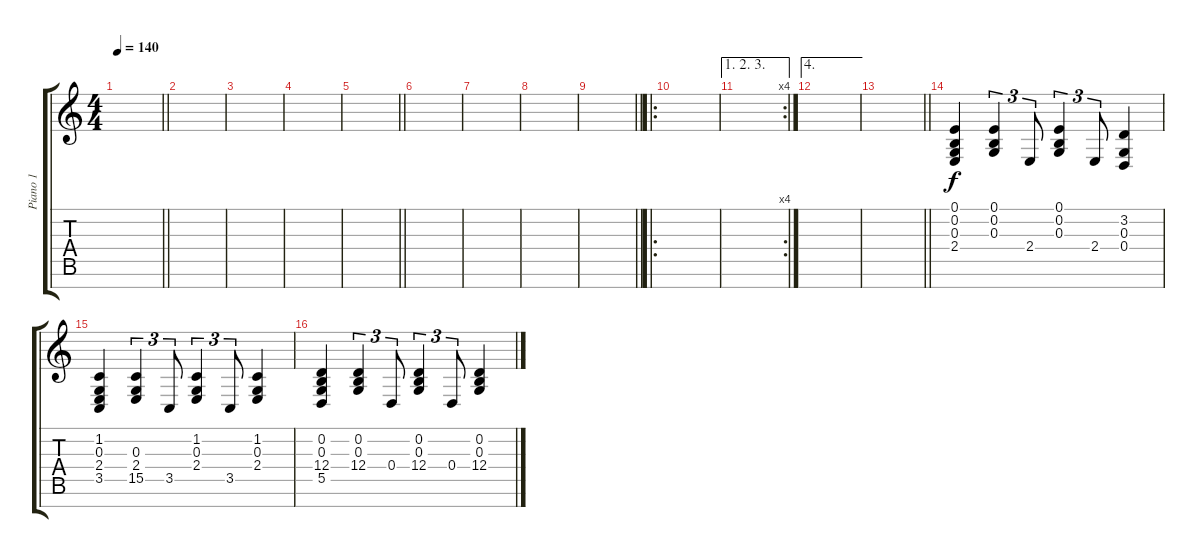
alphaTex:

\track ("Piano 1" "Piano 1") {instrument acousticgrandpiano}
\staff {score tabs}
\tuning (E4 B3 G3 D3 A2 E2 B1) {hide}
\ts (4 4)
\tempo 140
\clef g2
\barLineRight lightlight
\ks c
|
|
|
|
\barLineRight lightlight
|
|
|
|
\barLineRight lightlight
|
\ro
|
\ae (1 2 3)
\rc 4
|
\ae 4
|
\barLineRight lightlight
|
(0.1 0.2 0.3 2.4).4 (0.1 0.2 0.3).4{tu (3 2)} 2.4.8{tu (3 2)} (0.1 0.2 0.3).4{tu (3 2)} 2.4.8{tu (3 2)} (3.2 0.3 0.4).4 |
(1.2 0.3 2.4 3.5).4 (0.3 2.4 15.5).4{tu (3 2)} 3.5.8{tu (3 2)} (1.2 0.3 2.4).4{tu (3 2)} 3.5.8{tu (3 2)} (1.2 0.3 2.4).4 |
(0.2 0.3 12.4 5.5).4 (0.2 0.3 12.4).4{tu (3 2)} 0.4.8{tu (3 2)} (0.2 0.3 12.4).4{tu (3 2)} 0.4.8{tu (3 2)} (0.2 0.3 12.4).4
